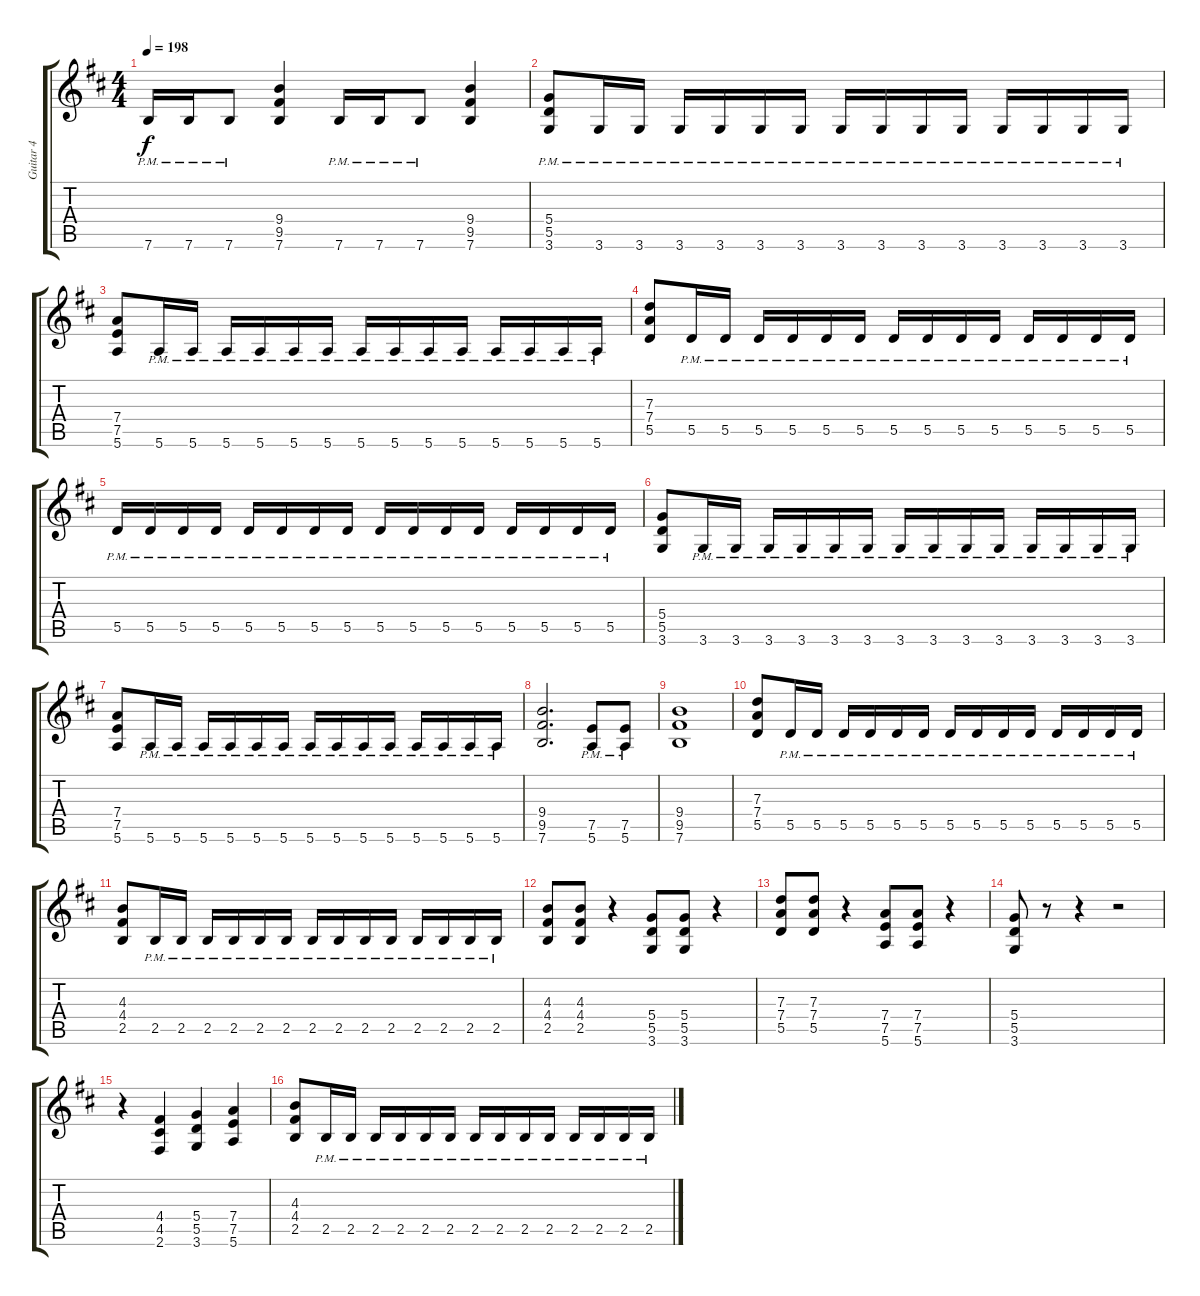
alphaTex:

\track ("Guitar 4" "Guitar 4") {instrument distortionguitar}
\staff {score tabs}
\tuning (E4 B3 G3 D3 A2 E2) {hide}
\ts (4 4)
\tempo 198
\clef g2
\ks bminor
7.6{pm}.16{dy f} 7.6{pm}.16 7.6{pm}.8 (9.4 9.5 7.6).4 7.6{pm}.16 7.6{pm}.16 7.6{pm}.8 (9.4 9.5 7.6).4 |
(5.4{pm} 5.5{pm} 3.6{pm}).8 3.6{pm}.16 3.6{pm}.16 3.6{pm}.16 3.6{pm}.16 3.6{pm}.16 3.6{pm}.16 3.6{pm}.16 3.6{pm}.16 3.6{pm}.16 3.6{pm}.16 3.6{pm}.16 3.6{pm}.16 3.6{pm}.16 3.6{pm}.16 |
(7.4 7.5 5.6).8 5.6{pm}.16 5.6{pm}.16 5.6{pm}.16 5.6{pm}.16 5.6{pm}.16 5.6{pm}.16 5.6{pm}.16 5.6{pm}.16 5.6{pm}.16 5.6{pm}.16 5.6{pm}.16 5.6{pm}.16 5.6{pm}.16 5.6{pm}.16 |
(7.3 7.4 5.5).8 5.5{pm}.16 5.5{pm}.16 5.5{pm}.16 5.5{pm}.16 5.5{pm}.16 5.5{pm}.16 5.5{pm}.16 5.5{pm}.16 5.5{pm}.16 5.5{pm}.16 5.5{pm}.16 5.5{pm}.16 5.5{pm}.16 5.5{pm}.16 |
5.5{pm}.16 5.5{pm}.16 5.5{pm}.16 5.5{pm}.16 5.5{pm}.16 5.5{pm}.16 5.5{pm}.16 5.5{pm}.16 5.5{pm}.16 5.5{pm}.16 5.5{pm}.16 5.5{pm}.16 5.5{pm}.16 5.5{pm}.16 5.5{pm}.16 5.5{pm}.16 |
(5.4 5.5 3.6).8 3.6{pm}.16 3.6{pm}.16 3.6{pm}.16 3.6{pm}.16 3.6{pm}.16 3.6{pm}.16 3.6{pm}.16 3.6{pm}.16 3.6{pm}.16 3.6{pm}.16 3.6{pm}.16 3.6{pm}.16 3.6{pm}.16 3.6{pm}.16 |
(7.4 7.5 5.6).8 5.6{pm}.16 5.6{pm}.16 5.6{pm}.16 5.6{pm}.16 5.6{pm}.16 5.6{pm}.16 5.6{pm}.16 5.6{pm}.16 5.6{pm}.16 5.6{pm}.16 5.6{pm}.16 5.6{pm}.16 5.6{pm}.16 5.6{pm}.16 |
(9.4 9.5 7.6).2{d} (7.5{pm} 5.6{pm}).8 (7.5{pm} 5.6{pm}).8 |
(9.4 9.5 7.6).1 |
(7.3 7.4 5.5).8 5.5{pm}.16 5.5{pm}.16 5.5{pm}.16 5.5{pm}.16 5.5{pm}.16 5.5{pm}.16 5.5{pm}.16 5.5{pm}.16 5.5{pm}.16 5.5{pm}.16 5.5{pm}.16 5.5{pm}.16 5.5{pm}.16 5.5{pm}.16 |
(4.3 4.4 2.5).8 2.5{pm}.16 2.5{pm}.16 2.5{pm}.16 2.5{pm}.16 2.5{pm}.16 2.5{pm}.16 2.5{pm}.16 2.5{pm}.16 2.5{pm}.16 2.5{pm}.16 2.5{pm}.16 2.5{pm}.16 2.5{pm}.16 2.5{pm}.16 |
(4.3 4.4 2.5).8 (4.3 4.4 2.5).8 r.4 (5.4 5.5 3.6).8 (5.4 5.5 3.6).8 r.4 |
(7.3 7.4 5.5).8 (7.3 7.4 5.5).8 r.4 (7.4 7.5 5.6).8 (7.4 7.5 5.6).8 r.4 |
(5.4 5.5 3.6).8 r.8 r.4 r.2 |
r.4 (4.4 4.5 2.6).4 (5.4 5.5 3.6).4 (7.4 7.5 5.6).4 |
(4.3 4.4 2.5).8 2.5{pm}.16 2.5{pm}.16 2.5{pm}.16 2.5{pm}.16 2.5{pm}.16 2.5{pm}.16 2.5{pm}.16 2.5{pm}.16 2.5{pm}.16 2.5{pm}.16 2.5{pm}.16 2.5{pm}.16 2.5{pm}.16 2.5{pm}.16
